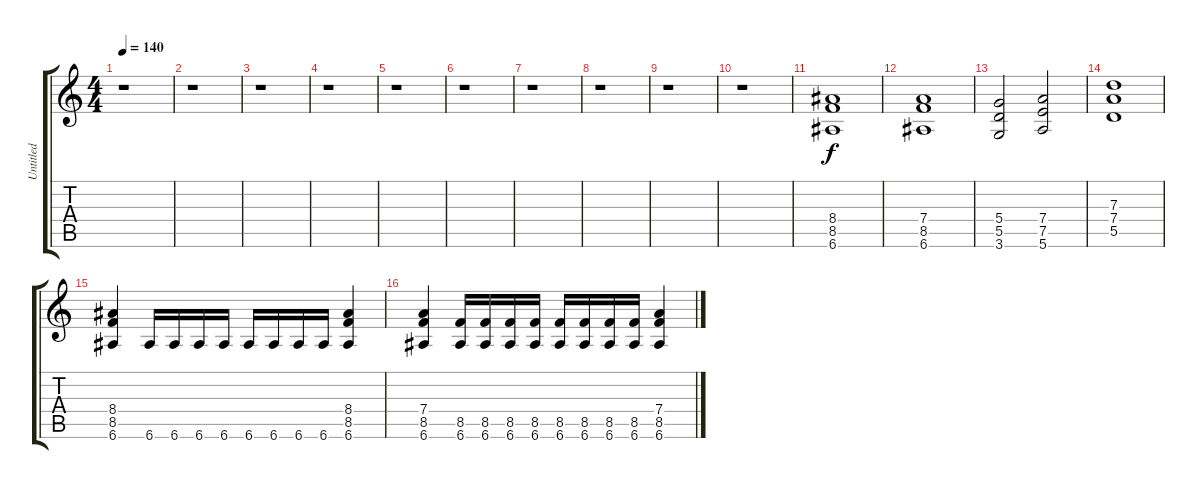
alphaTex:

\track ("Untitled" "Untitled") {instrument overdrivenguitar}
\staff {score tabs}
\tuning (E4 B3 G3 D3 A2 E2) {hide}
\ts (4 4)
\tempo 140
\clef g2
\ks c
r.1{dy f} |
r.1 |
r.1 |
r.1 |
r.1 |
r.1 |
r.1 |
r.1 |
r.1 |
r.1 |
(8.4 8.5 6.6).1 |
(7.4 8.5 6.6).1 |
(5.4 5.5 3.6).2 (7.4 7.5 5.6).2 |
(7.3 7.4 5.5).1 |
(8.4 8.5 6.6).4 6.6.16 6.6.16 6.6.16 6.6.16 6.6.16 6.6.16 6.6.16 6.6.16 (8.4 8.5 6.6).4 |
(7.4 8.5 6.6).4 (8.5 6.6).16 (8.5 6.6).16 (8.5 6.6).16 (8.5 6.6).16 (8.5 6.6).16 (8.5 6.6).16 (8.5 6.6).16 (8.5 6.6).16 (7.4 8.5 6.6).4
